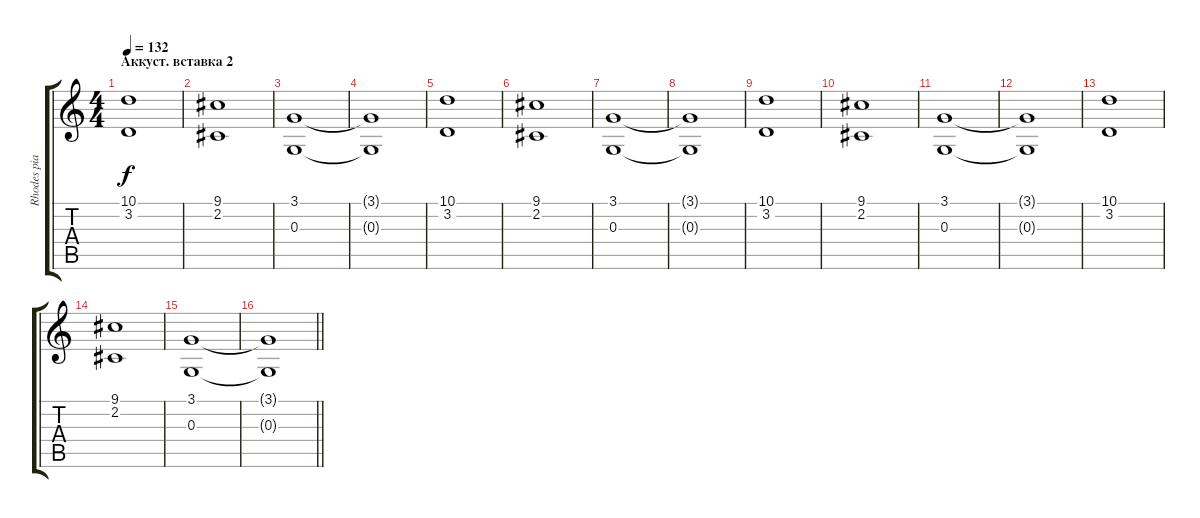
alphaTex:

\track ("Rhodes piano" "Rhodes pia") {instrument electricpiano1}
\staff {score tabs}
\tuning (E4 B3 G3 D3 A2 E2) {hide}
\ts (4 4)
\section ("" "Аккуст. вставка 2")
\tempo 132
\clef g2
\ks c
(10.1 3.2).1{dy f} |
(9.1 2.2).1 |
(3.1 0.3).1 |
(3.1{t} 0.3{t}).1 |
(10.1 3.2).1 |
(9.1 2.2).1 |
(3.1 0.3).1 |
(3.1{t} 0.3{t}).1 |
(10.1 3.2).1 |
(9.1 2.2).1 |
(3.1 0.3).1 |
(3.1{t} 0.3{t}).1 |
(10.1 3.2).1 |
(9.1 2.2).1 |
(3.1 0.3).1 |
\barLineRight lightlight
(3.1{t} 0.3{t}).1
